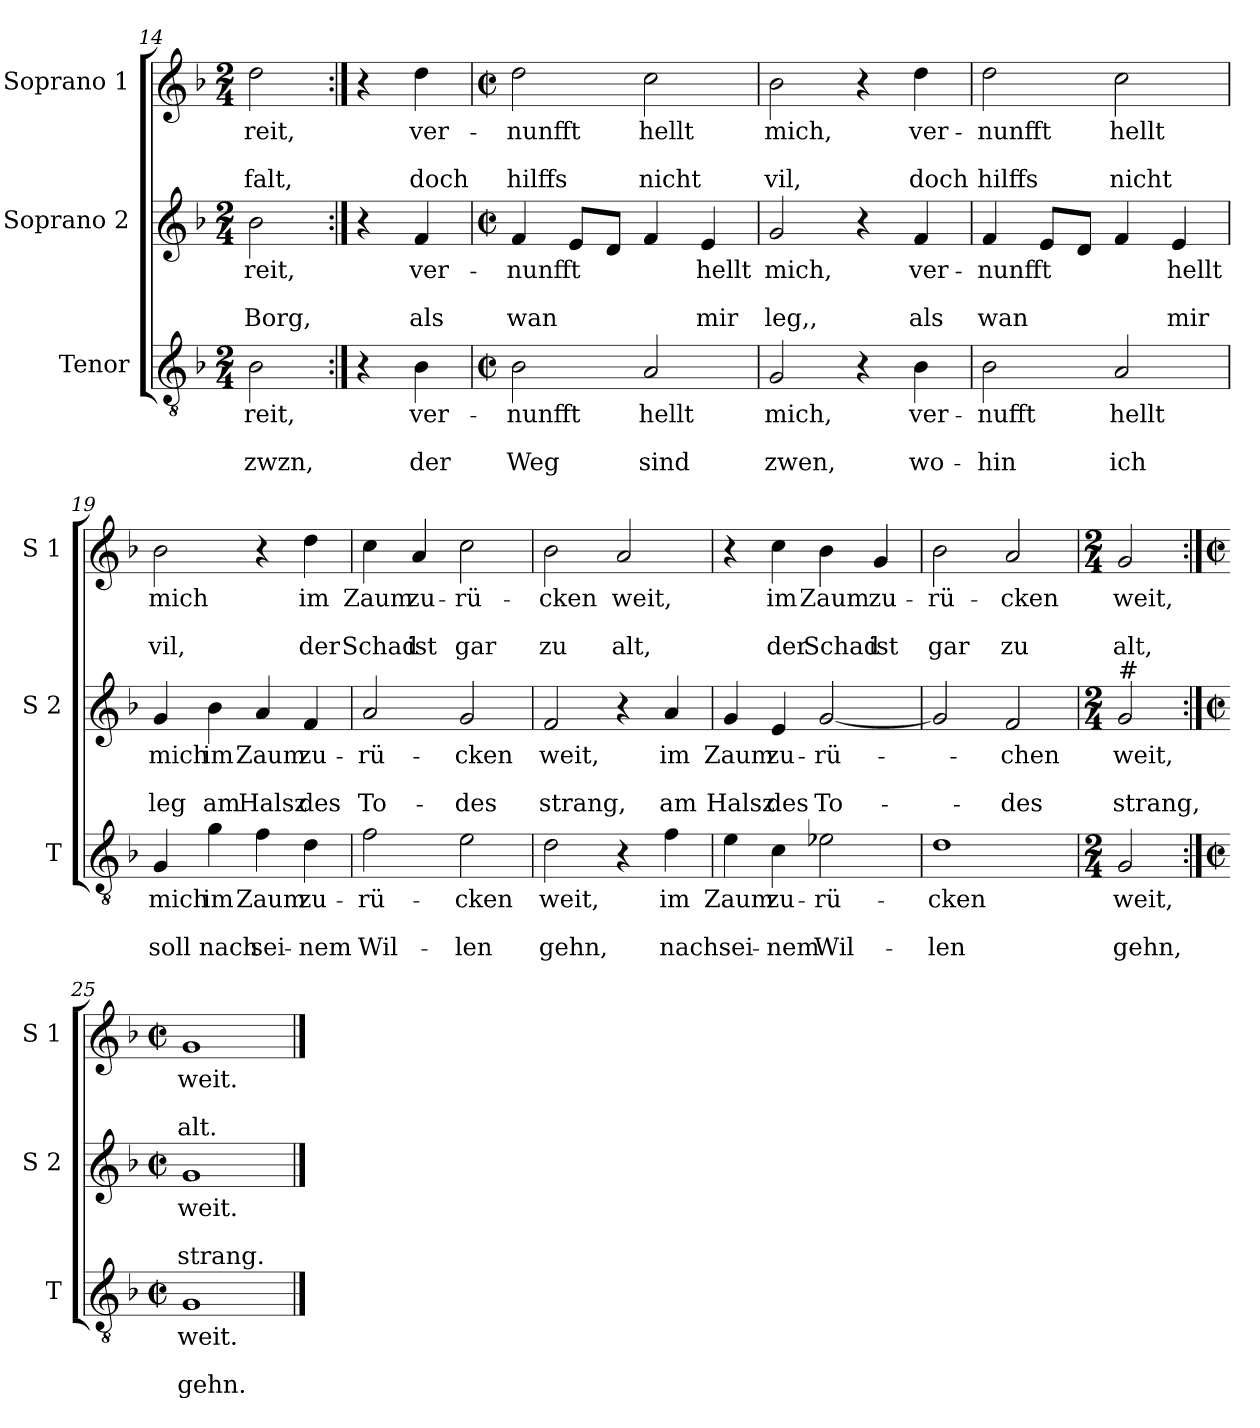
**kern	**text	**text	**text	**kern	**text	**text	**text	**kern	**text	**text	**text
*part3	*part3	*part3	*part3	*part2	*part2	*part2	*part2	*part1	*part1	*part1	*part1
*staff3	*staff3	*staff3	*staff3	*staff2	*staff2	*staff2	*staff2	*staff1	*staff1	*staff1	*staff1
*I"Tenor	*	*	*	*I"Soprano 2	*	*	*	*I"Soprano 1	*	*	*
*I'T	*	*	*	*I'S 2	*	*	*	*I'S 1	*	*	*
*clefGv2	*	*	*	*clefG2	*	*	*	*clefG2	*	*	*
*k[b-]	*	*	*	*k[b-]	*	*	*	*k[b-]	*	*	*
*F:	*	*	*	*F:	*	*	*	*F:	*	*	*
*M2/4	*	*	*	*M2/4	*	*	*	*M2/4	*	*	*
=14	=14	=14	=14	=14	=14	=14	=14	=14	=14	=14	=14
!	!LO:LY:b	!	!LO:LY:b	!	!LO:LY:b	!	!LO:LY:b	!	!LO:LY:b	!	!LO:LY:b
2B-\	reit,	.	zwzn,	2b-\	reit,	.	Borg,	2dd\	reit,	.	-falt,
=15:|!	=15:|!	=15:|!	=15:|!	=15:|!	=15:|!	=15:|!	=15:|!	=15:|!	=15:|!	=15:|!	=15:|!
4r	.	.	.	4r	.	.	.	4r	.	.	.
!	!LO:LY:b	!	!LO:LY:b	!	!LO:LY:b	!	!LO:LY:b	!	!LO:LY:b	!	!LO:LY:b
4B-\	ver-	.	der	4f/	ver-	.	als	4dd\	ver-	.	doch
!!LO:LB:g=z
=16	=16	=16	=16	=16	=16	=16	=16	=16	=16	=16	=16
*M2/2	*	*	*	*M2/2	*	*	*	*M2/2	*	*	*
*met(c|)	*	*	*	*met(c|)	*	*	*	*met(c|)	*	*	*
!	!LO:LY:b	!	!LO:LY:b	!	!LO:LY:b	!	!LO:LY:b	!	!LO:LY:b	!	!LO:LY:b
2B-\	-nunfft	.	Weg	4f/	-nunfft	.	wan	2dd\	-nunfft	.	hilffs
.	.	.	.	8e/L	.	.	.	.	.	.	.
.	.	.	.	8d/J	.	.	.	.	.	.	.
!	!LO:LY:b	!	!LO:LY:b	!	!	!	!	!	!LO:LY:b	!	!LO:LY:b
2A/	hellt	.	sind	4f/	.	.	.	2cc\	hellt	.	nicht
!	!	!	!	!	!LO:LY:b	!	!LO:LY:b	!	!	!	!
.	.	.	.	4e/	hellt	.	mir	.	.	.	.
=17	=17	=17	=17	=17	=17	=17	=17	=17	=17	=17	=17
!	!LO:LY:b	!	!LO:LY:b	!	!LO:LY:b	!	!LO:LY:b	!	!LO:LY:b	!	!LO:LY:b
2G/	mich,	.	zwen,	2g/	mich,	.	leg,,	2b-\	mich,	.	vil,
4r	.	.	.	4r	.	.	.	4r	.	.	.
!	!LO:LY:b	!	!LO:LY:b	!	!LO:LY:b	!	!LO:LY:b	!	!LO:LY:b	!	!LO:LY:b
4B-\	ver-	.	wo-	4f/	ver-	.	als	4dd\	ver-	.	doch
=18	=18	=18	=18	=18	=18	=18	=18	=18	=18	=18	=18
!	!LO:LY:b	!	!LO:LY:b	!	!LO:LY:b	!	!LO:LY:b	!	!LO:LY:b	!	!LO:LY:b
2B-\	-nufft	.	-hin	4f/	-nunfft	.	wan	2dd\	-nunfft	.	hilffs
.	.	.	.	8e/L	.	.	.	.	.	.	.
.	.	.	.	8d/J	.	.	.	.	.	.	.
!	!LO:LY:b	!	!LO:LY:b	!	!	!	!	!	!LO:LY:b	!	!LO:LY:b
2A/	hellt	.	ich	4f/	.	.	.	2cc\	hellt	.	nicht
!	!	!	!	!	!LO:LY:b	!	!LO:LY:b	!	!	!	!
.	.	.	.	4e/	hellt	.	mir	.	.	.	.
=19	=19	=19	=19	=19	=19	=19	=19	=19	=19	=19	=19
!	!LO:LY:b	!	!LO:LY:b	!	!LO:LY:b	!	!LO:LY:b	!	!LO:LY:b	!	!LO:LY:b
4G/	mich	.	soll	4g/	mich	.	leg	2b-\	mich	.	vil,
!	!LO:LY:b	!	!LO:LY:b	!	!LO:LY:b	!	!LO:LY:b	!	!	!	!
4g\	im	.	nach	4b-\	im	.	am	.	.	.	.
!	!LO:LY:b	!	!LO:LY:b	!	!LO:LY:b	!	!LO:LY:b	!	!	!	!
4f\	Zaum	.	sei-	4a/	Zaum	.	Halsz	4r	.	.	.
!	!LO:LY:b	!	!LO:LY:b	!	!LO:LY:b	!	!LO:LY:b	!	!LO:LY:b	!	!LO:LY:b
4d\	zu-	.	-nem	4f/	zu-	.	des	4dd\	im	.	der
=20	=20	=20	=20	=20	=20	=20	=20	=20	=20	=20	=20
!	!LO:LY:b	!	!LO:LY:b	!	!LO:LY:b	!	!LO:LY:b	!	!LO:LY:b	!	!LO:LY:b
2f\	-rü-	.	Wil-	2a/	-rü-	.	To-	4cc\	Zaum	.	Schad
!	!	!	!	!	!	!	!	!	!LO:LY:b	!	!LO:LY:b
.	.	.	.	.	.	.	.	4a/	zu-	.	ist
!	!LO:LY:b	!	!LO:LY:b	!	!LO:LY:b	!	!LO:LY:b	!	!LO:LY:b	!	!LO:LY:b
2e\	-cken	.	-len	2g/	-cken	.	-des	2cc\	-rü-	.	gar
!!LO:LB:g=z
=21	=21	=21	=21	=21	=21	=21	=21	=21	=21	=21	=21
!	!LO:LY:b	!	!LO:LY:b	!	!LO:LY:b	!	!LO:LY:b	!	!LO:LY:b	!	!LO:LY:b
2d\	weit,	.	gehn,	2f/	weit,	.	strang,	2b-\	-cken	.	zu
!	!	!	!	!	!	!	!	!	!LO:LY:b	!	!LO:LY:b
4r	.	.	.	4r	.	.	.	2a/	weit,	.	alt,
!	!LO:LY:b	!	!LO:LY:b	!	!LO:LY:b	!	!LO:LY:b	!	!	!	!
4f\	im	.	nach	4a/	im	.	am	.	.	.	.
=22	=22	=22	=22	=22	=22	=22	=22	=22	=22	=22	=22
!	!LO:LY:b	!	!LO:LY:b	!	!LO:LY:b	!	!LO:LY:b	!	!	!	!
4e\	Zaum	.	sei-	4g/	Zaum	.	Halsz	4r	.	.	.
!	!LO:LY:b	!	!LO:LY:b	!	!LO:LY:b	!	!LO:LY:b	!	!LO:LY:b	!	!LO:LY:b
4c\	zu-	.	-nem	4e/	zu-	.	des	4cc\	im	.	der
!	!LO:LY:b	!	!LO:LY:b	!	!LO:LY:b	!	!LO:LY:b	!	!LO:LY:b	!	!LO:LY:b
2e-X\	-rü-	.	Wil-	[2g/	-rü-	.	To-	4b-\	Zaum	.	Schad
!	!	!	!	!	!	!	!	!	!LO:LY:b	!	!LO:LY:b
.	.	.	.	.	.	.	.	4g/	zu-	.	ist
=23	=23	=23	=23	=23	=23	=23	=23	=23	=23	=23	=23
!	!LO:LY:b	!	!LO:LY:b	!	!	!	!	!	!LO:LY:b	!	!LO:LY:b
1d	-cken	.	-len	2g/]	.	.	.	2b-\	-rü-	.	gar
!	!	!	!	!	!LO:LY:b	!	!LO:LY:b	!	!LO:LY:b	!	!LO:LY:b
.	.	.	.	2f/	-chen	.	-des	2a/	-cken	.	zu
=24	=24	=24	=24	=24	=24	=24	=24	=24	=24	=24	=24
*M2/4	*	*	*	*M2/4	*	*	*	*M2/4	*	*	*
!	!	!	!	!LO:TX:a:t=#	!	!	!	!	!	!	!
!	!LO:LY:b	!	!LO:LY:b	!	!LO:LY:b	!	!LO:LY:b	!	!LO:LY:b	!	!LO:LY:b
2G/	weit,	.	gehn,	2g/	weit,	.	strang,	2g/	weit,	.	alt,
=25:|!	=25:|!	=25:|!	=25:|!	=25:|!	=25:|!	=25:|!	=25:|!	=25:|!	=25:|!	=25:|!	=25:|!
*M2/2	*	*	*	*M2/2	*	*	*	*M2/2	*	*	*
*met(c|)	*	*	*	*met(c|)	*	*	*	*met(c|)	*	*	*
!	!LO:LY:b	!	!LO:LY:b	!	!LO:LY:b	!	!LO:LY:b	!	!LO:LY:b	!	!LO:LY:b
1G	weit.	.	gehn.	1g	weit.	.	strang.	1g	weit.	.	alt.
==	==	==	==	==	==	==	==	==	==	==	==
*-	*-	*-	*-	*-	*-	*-	*-	*-	*-	*-	*-
